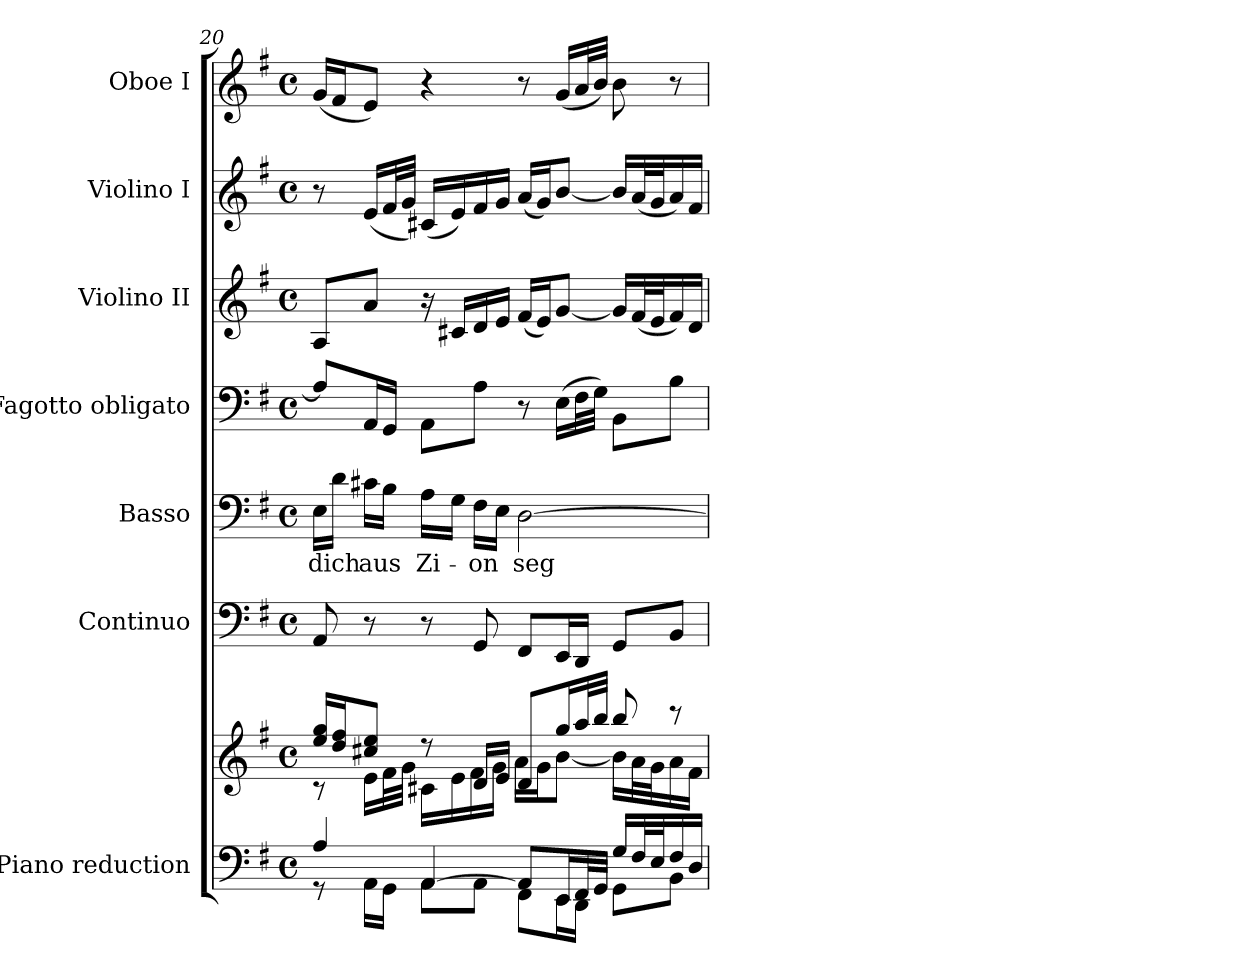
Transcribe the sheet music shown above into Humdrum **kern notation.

**kern	**kern	**kern	**kern	**text	**kern	**kern	**kern	**kern
*part7	*part7	*part6	*part5	*part5	*part4	*part3	*part2	*part1
*staff8	*staff7	*staff6	*staff5	*staff5	*staff4	*staff3	*staff2	*staff1
*I"Piano reduction	*	*I"Continuo	*I"Basso	*	*I"Fagotto obligato	*I"Violino II	*I"Violino I	*I"Oboe I
*I'Pno	*	*	*	*	*	*I'Vln	*I'Vln	*I'Ob
*clefF4	*clefG2	*clefF4	*clefF4	*	*clefF4	*clefG2	*clefG2	*clefG2
*k[f#]	*k[f#]	*k[f#]	*k[f#]	*	*k[f#]	*k[f#]	*k[f#]	*k[f#]
*M4/4	*M4/4	*M4/4	*M4/4	*	*M4/4	*M4/4	*M4/4	*M4/4
*met(c)	*met(c)	*met(c)	*met(c)	*	*met(c)	*met(c)	*met(c)	*met(c)
=20	=20	=20	=20	=20	=20	=20	=20	=20
*^	*^	*	*	*	*	*	*	*
!	!	!	!	!	!	!LO:LY:b	!	!	!	!
4A/	8r	16ee/ 16gg/LL	8r	8AA/	16E\LL	dich	8A/L]	8A/L	8r	(16g/LL
.	.	16dd/ 16ff#/J	.	.	16d\JJ	.	.	.	.	16f#/J
!	!	!	!	!	!	!LO:LY:b	!	!	!	!
.	16AA\LL	8cc#X/ 8ee/J	16e\LL	8r	16c#X\LL	aus	16AA/L	8a/J	(16e/LL	8e/J)
.	16GG\JJ	.	32f#\L	.	16B\JJ	.	16GG/JJ	.	32f#/L	.
.	.	.	32g\JJJ	.	.	.	.	.	32g/JJJ)	.
!	!	!	!	!	!	!LO:LY:b	!	!	!	!
[4AA/	8AA\L	8r	16c#X\LL	8r	16A\LL	Zi-	8AA\L	16r	(16c#X/LL	4r
.	.	.	16e\	.	16G\JJ	.	.	16c#X/LL	16e/)	.
!	!	!	!	!	!	!LO:LY:b	!	!	!	!
.	8AA\J	16d/LL	16f#\	8GG/	16F#\LL	-on	8A\J	16d/	16f#/	.
.	.	16e/JJ	16g\JJ	.	16E\JJ	.	.	16e/JJ	16g/JJ	.
!	!	!	!	!	!	!LO:LY:b	!	!	!	!
8AA/L]	8FF#\L	8d/L	16a\LL	8FF#/L	[2D\	seg-	8r	(16f#/LL	(16a/LL	8r
.	.	.	16g\J	.	.	.	.	16e/J)	16g/J)	.
16EE/L	16EE\L	16gg/L	[8b\J	16EE/L	.	.	(16E\LL	[8g/J	[8b/J	(16g/LL
32FF#/L	16DD\JJ	32aa/L	.	16DD/JJ	.	.	32F#\L	.	.	32a/L
32GG/JJJ	.	32bb/JJJ	.	.	.	.	32G\JJJ)	.	.	32b/JJJ)
16G/LL	8GG\L	8bb/	16b\LL]	8GG/L	.	.	8BB\L	16g/LL]	16b/LL]	8b\
32F#/L	.	.	32a\L	.	.	.	.	(32f#/L	(32a/L	.
32E/J	.	.	32g\J	.	.	.	.	32e/J	32g/J	.
16F#/	8BB\J	8r	16a\	8BB/J	.	.	8B\J	16f#/)	16a/)	8r
16D/JJ	.	.	16f#\JJ	.	.	.	.	16d/JJ	16f#/JJ	.
*v	*v	*	*	*	*	*	*	*	*	*
*	*v	*v	*	*	*	*	*	*	*
=	=	=	=	=	=	=	=	=
*-	*-	*-	*-	*-	*-	*-	*-	*-
